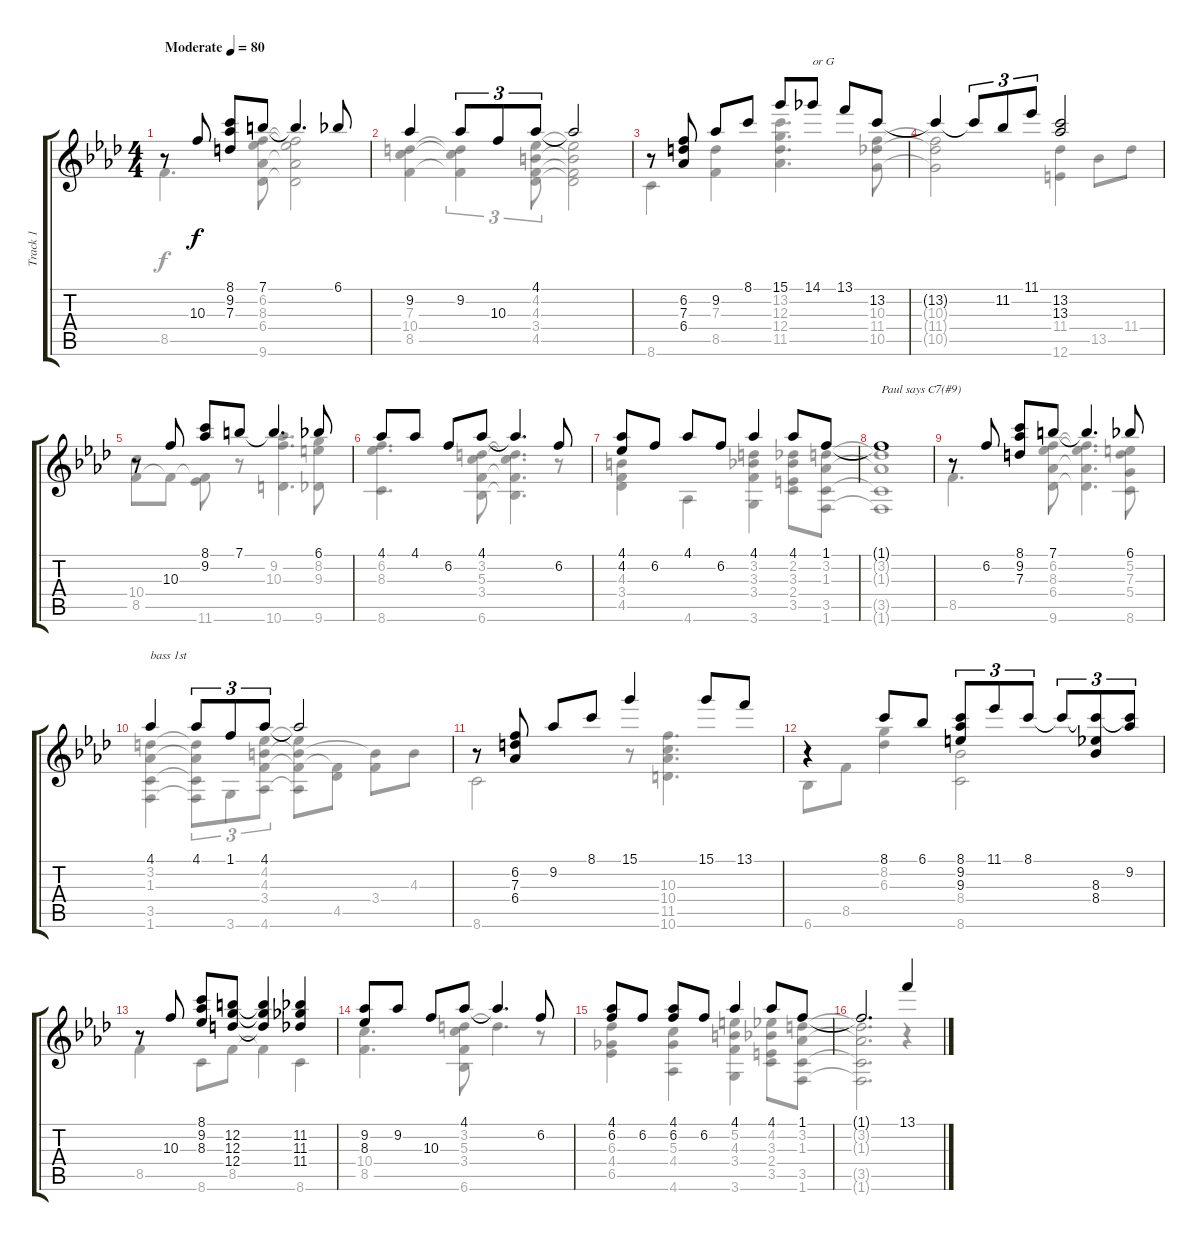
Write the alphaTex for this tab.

\track ("Track 1" "Track 1") {instrument electricguitarjazz}
\staff {score tabs}
\tuning (E4 B3 G3 D3 A2 E2) {hide}
\voice
\ts (4 4)
\tempo (80 "Moderate")
\clef g2
\ks fminor
r.8{dy f instrument electricguitarjazz} 10.3.8 (8.1 9.2 7.3).8 7.1.8 7.1{t}.4{d} 6.1.8 |
9.2.4 9.2.8{tu (3 2)} 10.3.8{tu (3 2)} 4.1.8{tu (3 2)} 4.1{t}.2 |
r.8 (6.2 7.3 6.4).8 9.2.8 8.1.8 15.1.8 14.1.8{txt "or G"} 13.1.8 13.2.8 |
13.2{t}.4 13.2{t}.8{tu (3 2)} 11.2.8{tu (3 2)} 11.1.8{tu (3 2)} (13.2 13.3).2 |
r.8 10.3.8 (8.1 9.2).8 7.1.8 7.1{t}.4{d} 6.1.8 |
4.1.8 4.1.8 6.2.8 4.1.8 4.1{t}.4{d} 6.2.8 |
(4.1 4.2).8 6.2.8 4.1.8 6.2.8 4.1.4 4.1.8 1.1.8 |
1.1{t}.1{txt "Paul says C7(#9)"} |
r.8 6.2.8 (8.1 9.2 7.3).8 7.1.8 7.1{t}.4{d} 6.1.8 |
4.1.4{txt "bass 1st"} 4.1.8{tu (3 2)} 1.1.8{tu (3 2)} 4.1.8{tu (3 2)} 4.1{t}.2 |
r.8 (6.2 7.3 6.4).8 9.2.8 8.1.8 15.1.4 15.1.8 13.1.8 |
r.4 8.1.8 6.1.8 (8.1 9.2 9.3).8{tu (3 2)} 11.1.8{tu (3 2)} 8.1.8{tu (3 2)} 8.1{t}.8{tu (3 2)} (8.1{t} 8.3 8.4).8{tu (3 2)} (8.1{t} 9.2).8{tu (3 2)} |
r.8 10.3.8 (8.1 9.2 8.3).8 (12.2 12.3 12.4).8 (12.2{t} 12.3{t} 12.4{t}).4 (11.2 11.3 11.4).4 |
(9.2 8.3).8 9.2.8 10.3.8 4.1.8 4.1{t}.4{d} 6.2.8 |
(4.1 6.2).8 6.2.8 (4.1 6.2).8 6.2.8 4.1.4 4.1.8 1.1.8 |
1.1{t}.2{d} 13.1.4
\voice
\clef g2
\ottava regular
\simile none
\ks fminor
8.5.4{d dy f} (6.2 8.3 6.4 9.6).8 (6.2{t} 8.3{t} 6.4{t} 9.6{t}).2 |
(7.3 10.4 8.5).4 (7.3{t} 10.4{t} 8.5{t}).4{tu (3 2)} (4.2 4.3 3.4 4.5).8{tu (3 2)} (4.2{t} 4.3{t} 3.4{t} 4.5{t}).2 |
8.6.4 (7.3 8.5).4 (13.2 12.3 12.4 11.5).4{d} (10.3 11.4 10.5).8 |
(10.3{t} 11.4{t} 10.5{t}).2 (11.4 12.6).4 13.5.8 11.4.8 |
(10.4 8.5).8 8.5{t}.8 (8.5{t} 11.6).8 r.8 (9.2 10.3 10.6).4{d} (8.2 9.3 9.6).8 |
(6.2 8.3 8.6).4{d} (3.2 5.3 3.4 6.6).8 (3.2{t} 5.3{t} 3.4{t} 6.6{t}).4{d} r.8 |
(4.3 3.4 4.5).4 4.6.4 (3.2 3.3 3.4 3.6).4 (2.2 3.3 2.4 3.5).8 (3.2 1.3 3.5 1.6).8 |
(3.2{t} 1.3{t} 3.5{t} 1.6{t}).1 |
8.5.4{d} (6.2 8.3 6.4 9.6).8 (6.2{t} 8.3{t} 6.4{t} 9.6{t}).4{d} (5.2 7.3 5.4 8.6).8 |
(3.2 1.3 3.5 1.6).4 (3.2{t} 1.3{t} 3.5{t} 1.6{t}).8{tu (3 2)} 3.6.8{tu (3 2)} (4.2 4.3 3.4 4.6).8{tu (3 2)} (4.2{t} 4.3{t} 3.4{t} 4.6{t}).8 (3.4{t} 4.5).8 (4.3{t} 3.4).8 4.3.8 |
8.6.2 r.8 (10.3 10.4 11.5 10.6).4{d} |
6.6.8 8.5.8 (8.2 6.3).4 (8.4 8.6).2 |
8.5.4 8.6.8 8.5.8 8.5{t}.4 8.6.4 |
(10.4 8.5).4{d} (3.2 5.3 3.4 6.6).8 3.2{t}.4{d} r.8 |
(6.3 4.4 6.5).4 (5.3 4.4 4.6).4 (5.2 4.3 3.4 3.6).4 (4.2 3.3 2.4 3.5).8 (3.2 1.3 3.5 1.6).8 |
(3.2{t} 1.3{t} 3.5{t} 1.6{t}).2{d} r.4
